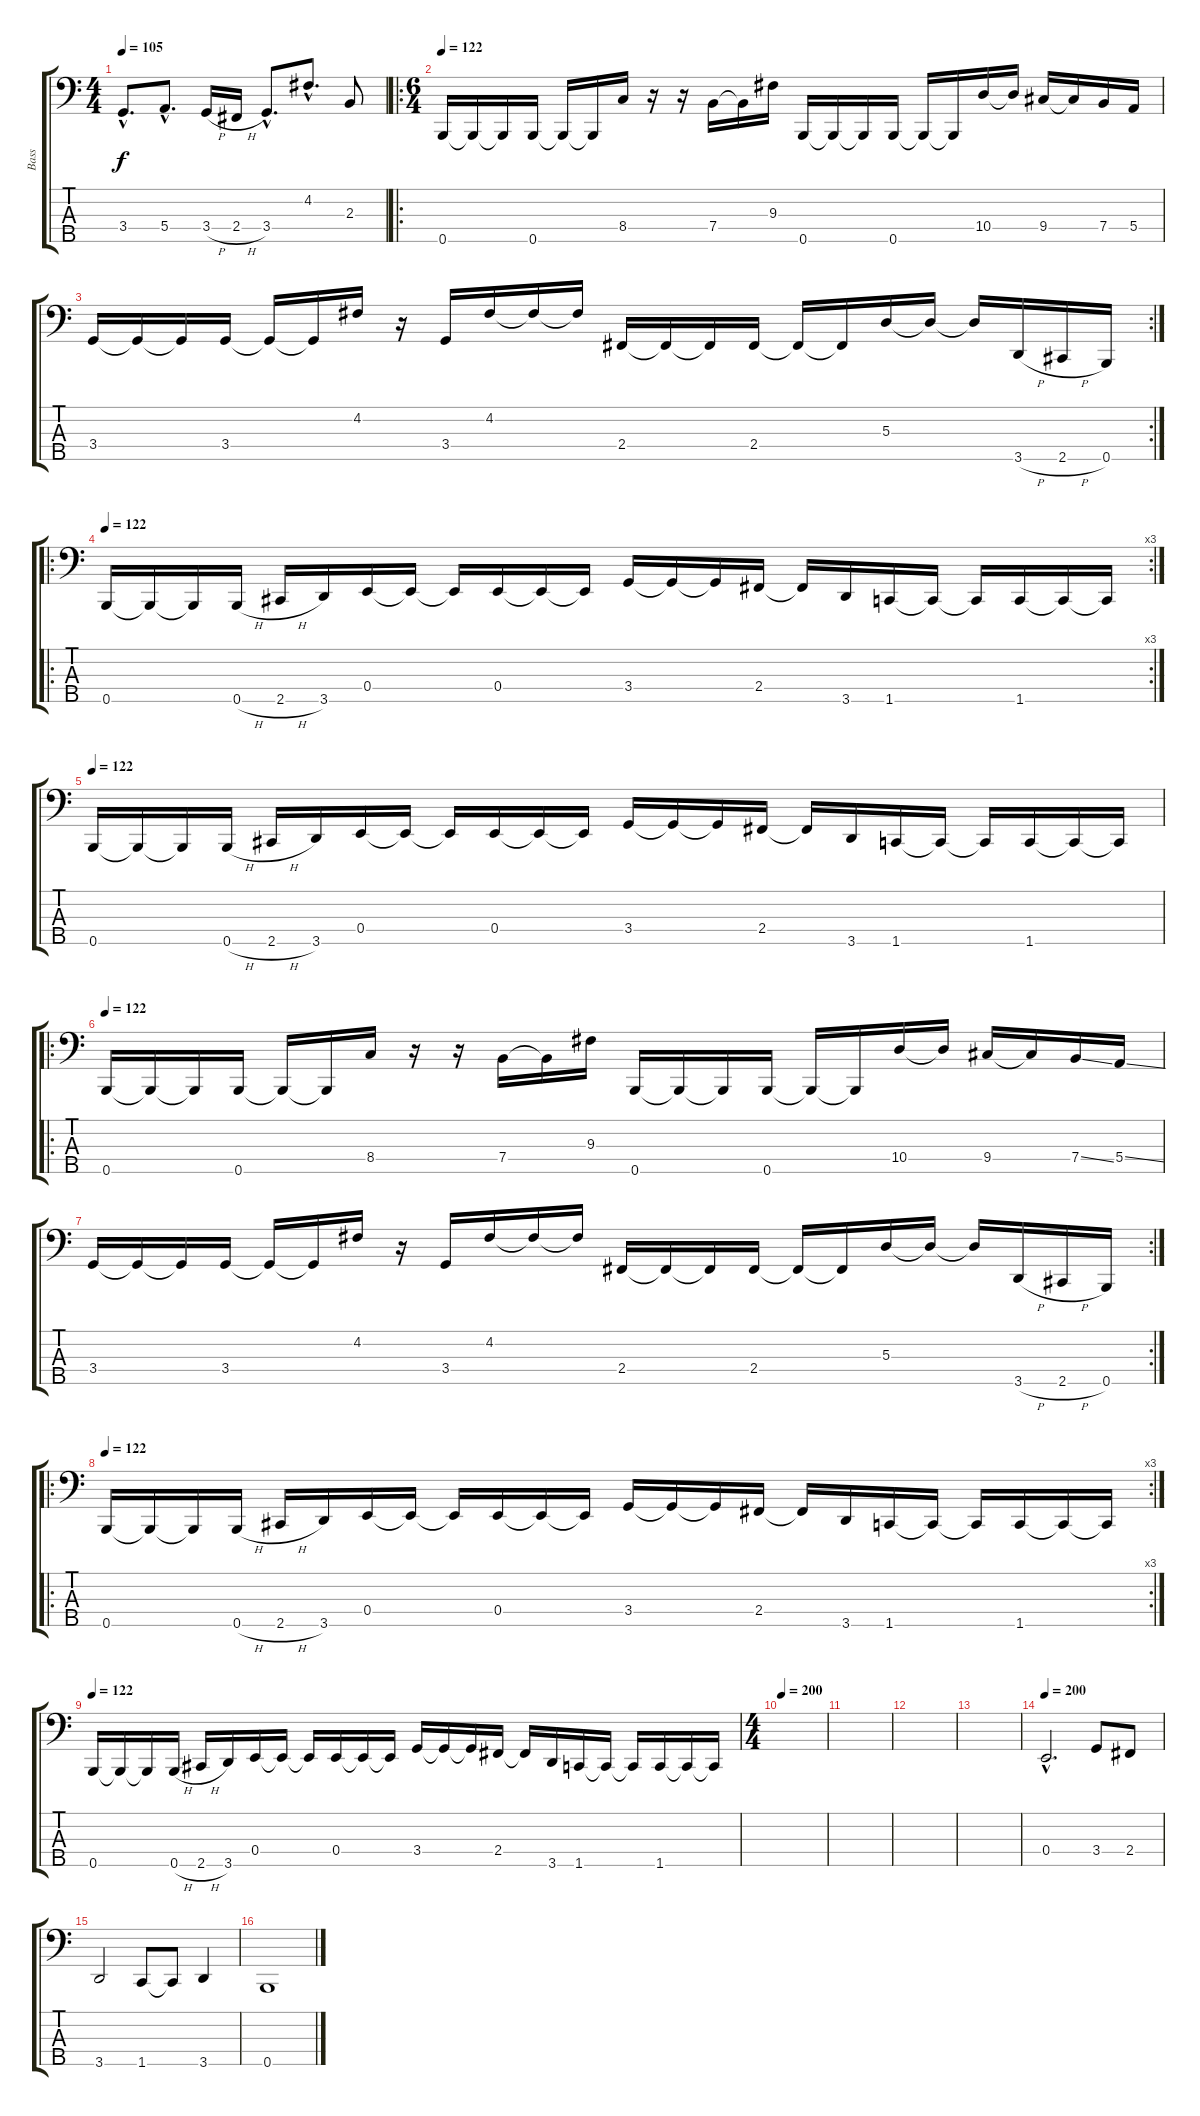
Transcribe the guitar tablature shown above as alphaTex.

\track ("Bass" "Bass") {instrument electricbassfinger}
\staff {score tabs}
\tuning (G2 D2 A1 E1 B0) {hide}
\ts (4 4)
\tempo 105
\clef f4
\ks c
3.4{hac}.8{d dy f} 5.4{hac}.8{d} 3.4{h}.16 2.4{h}.16 3.4{hac}.8{d} 4.2{hac}.8{d} 2.3.8 |
\ro
\ts (6 4)
\tempo 122
0.5.16 0.5{t}.16 0.5{t}.16 0.5.16 0.5{t}.16 0.5{t}.16 8.4.16 r.16 r.16 7.4.16 7.4{t}.16 9.3.16 0.5.16 0.5{t}.16 0.5{t}.16 0.5.16 0.5{t}.16 0.5{t}.16 10.4.16 10.4{t}.16 9.4.16 9.4{t}.16 7.4.16 5.4.16 |
\rc 2
3.4.16 3.4{t}.16 3.4{t}.16 3.4.16 3.4{t}.16 3.4{t}.16 4.2.16 r.16 3.4.16 4.2.16 4.2{t}.16 4.2{t}.16 2.4.16 2.4{t}.16 2.4{t}.16 2.4.16 2.4{t}.16 2.4{t}.16 5.3.16 5.3{t}.16 5.3{t}.16 3.5{h}.16 2.5{h}.16 0.5.16 |
\ro
\rc 3
\tempo 122
0.5.16 0.5{t}.16 0.5{t}.16 0.5{h}.16 2.5{h}.16 3.5.16 0.4.16 0.4{t}.16 0.4{t}.16 0.4.16 0.4{t}.16 0.4{t}.16 3.4.16 3.4{t}.16 3.4{t}.16 2.4.16 2.4{t}.16 3.5.16 1.5.16 1.5{t}.16 1.5{t}.16 1.5.16 1.5{t}.16 1.5{t}.16 |
\tempo 122
0.5.16 0.5{t}.16 0.5{t}.16 0.5{h}.16 2.5{h}.16 3.5.16 0.4.16 0.4{t}.16 0.4{t}.16 0.4.16 0.4{t}.16 0.4{t}.16 3.4.16 3.4{t}.16 3.4{t}.16 2.4.16 2.4{t}.16 3.5.16 1.5.16 1.5{t}.16 1.5{t}.16 1.5.16 1.5{t}.16 1.5{t}.16 |
\ro
\tempo 122
0.5.16 0.5{t}.16 0.5{t}.16 0.5.16 0.5{t}.16 0.5{t}.16 8.4.16 r.16 r.16 7.4.16 7.4{t}.16 9.3.16 0.5.16 0.5{t}.16 0.5{t}.16 0.5.16 0.5{t}.16 0.5{t}.16 10.4.16 10.4{t}.16 9.4.16 9.4{t}.16 7.4{ss}.16 5.4{ss}.16 |
\rc 2
3.4.16 3.4{t}.16 3.4{t}.16 3.4.16 3.4{t}.16 3.4{t}.16 4.2.16 r.16 3.4.16 4.2.16 4.2{t}.16 4.2{t}.16 2.4.16 2.4{t}.16 2.4{t}.16 2.4.16 2.4{t}.16 2.4{t}.16 5.3.16 5.3{t}.16 5.3{t}.16 3.5{h}.16 2.5{h}.16 0.5.16 |
\ro
\rc 3
\tempo 122
0.5.16 0.5{t}.16 0.5{t}.16 0.5{h}.16 2.5{h}.16 3.5.16 0.4.16 0.4{t}.16 0.4{t}.16 0.4.16 0.4{t}.16 0.4{t}.16 3.4.16 3.4{t}.16 3.4{t}.16 2.4.16 2.4{t}.16 3.5.16 1.5.16 1.5{t}.16 1.5{t}.16 1.5.16 1.5{t}.16 1.5{t}.16 |
\tempo 122
0.5.16 0.5{t}.16 0.5{t}.16 0.5{h}.16 2.5{h}.16 3.5.16 0.4.16 0.4{t}.16 0.4{t}.16 0.4.16 0.4{t}.16 0.4{t}.16 3.4.16 3.4{t}.16 3.4{t}.16 2.4.16 2.4{t}.16 3.5.16 1.5.16 1.5{t}.16 1.5{t}.16 1.5.16 1.5{t}.16 1.5{t}.16 |
\ts (4 4)
\tempo 200
|
|
|
|
\tempo 200
0.4{hac}.2{d} 3.4.8 2.4.8 |
3.5.2 1.5.8 1.5{t}.8 3.5.4 |
0.5.1
